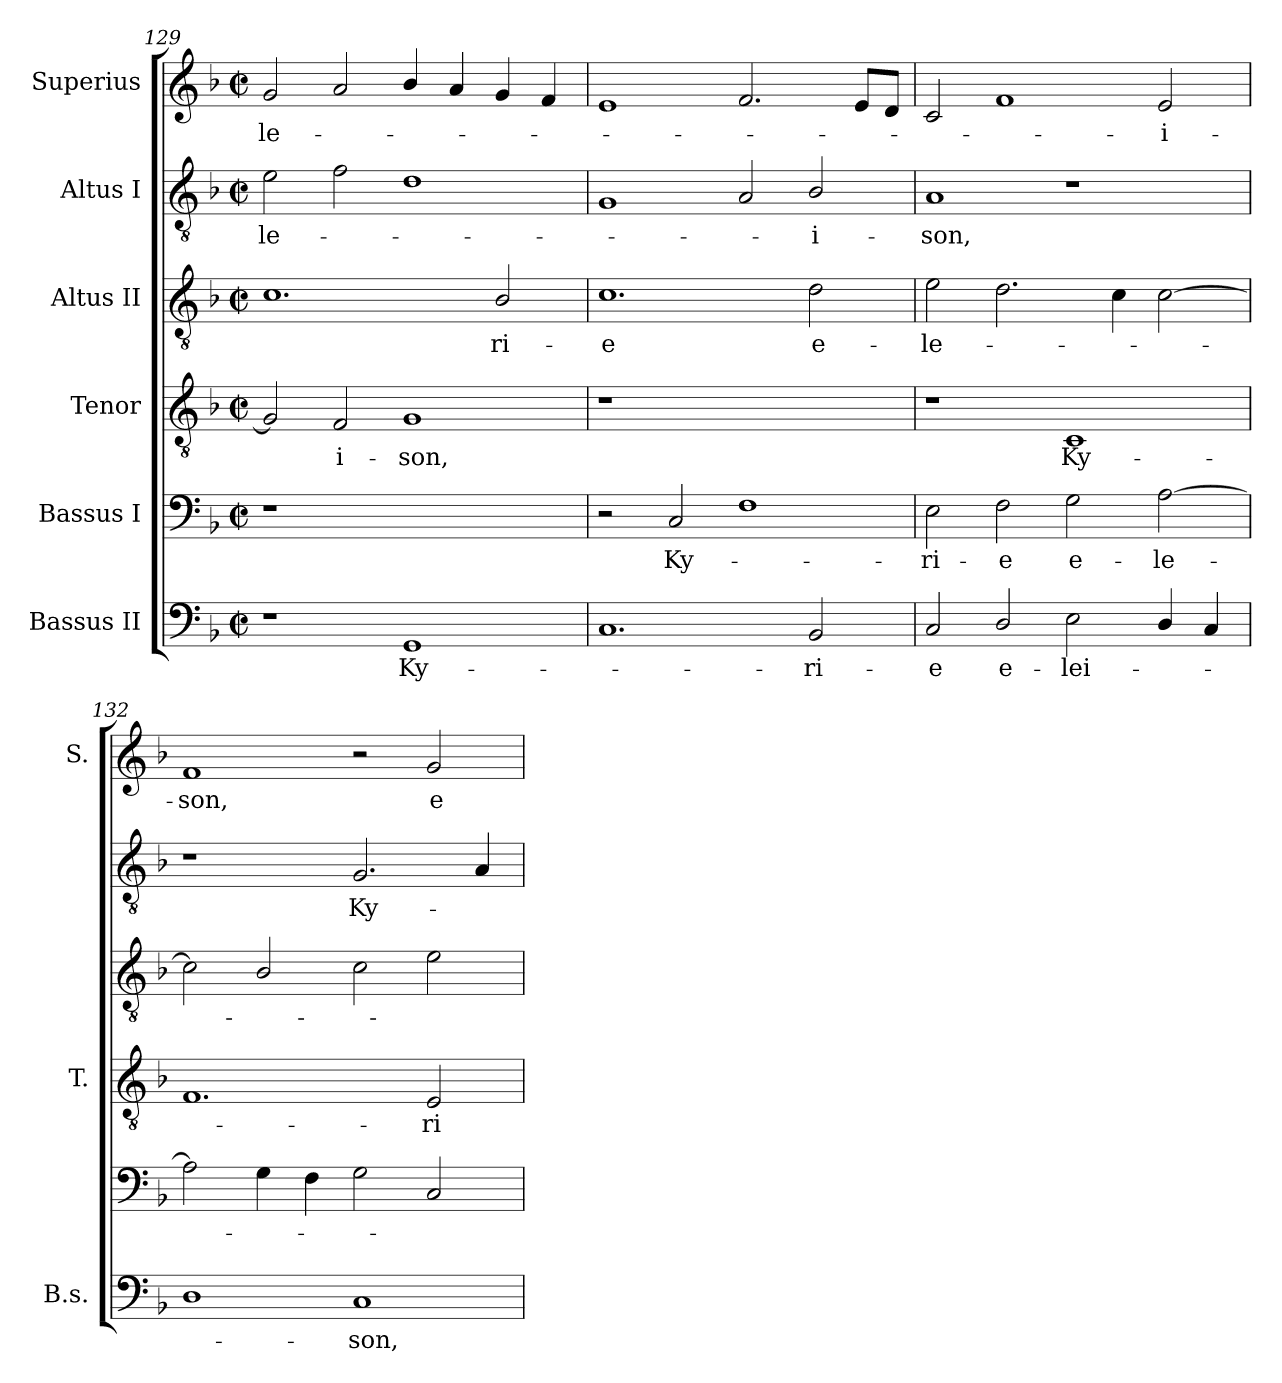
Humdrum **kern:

**kern	**text	**kern	**text	**kern	**text	**kern	**text	**kern	**text	**kern	**text
*part6	*part6	*part5	*part5	*part4	*part4	*part3	*part3	*part2	*part2	*part1	*part1
*staff6	*staff6	*staff5	*staff5	*staff4	*staff4	*staff3	*staff3	*staff2	*staff2	*staff1	*staff1
*I"Bassus II	*	*I"Bassus I	*	*I"Tenor	*	*I"Altus II	*	*I"Altus I	*	*I"Superius	*
*I'B.s.	*	*	*	*I'T.	*	*	*	*	*	*I'S.	*
!!LO:PB:g=z
*clefF4	*	*clefF4	*	*clefGv2	*	*clefGv2	*	*clefGv2	*	*clefG2	*
*	*	*	*	*ITrd7c12	*	*ITrd7c12	*	*ITrd7c12	*	*	*
*k[b-]	*	*k[b-]	*	*k[b-]	*	*k[b-]	*	*k[b-]	*	*k[b-]	*
*F:	*	*F:	*	*F:	*	*F:	*	*F:	*	*F:	*
*M2/2	*	*M2/2	*	*M2/2	*	*M2/2	*	*M2/2	*	*M2/2	*
*met(c|)	*	*met(c|)	*	*met(c|)	*	*met(c|)	*	*met(c|)	*	*met(c|)	*
=129	=129	=129	=129	=129	=129	=129	=129	=129	=129	=129	=129
!	!	!LO:N:vis=1	!	!	!	!	!	!	!	!	!
!	!	!	!	!	!	!	!	!	!LO:LY:b:color=#000000	!	!
!	!	!	!	!	!	!	!	!	!	!	!LO:LY:b:color=#000000
1r	.	1r	.	2GGi/]	.	1.Ci	.	2Ei\	-le-	2gi/	-le-
!	!	!	!	!	!LO:LY:b:color=#000000	!	!	!	!	!	!
.	.	.	.	2FFi/	-i-	.	.	2Fi\	.	2ai/	.
!	!LO:LY:b:color=#000000	!	!	!	!	!	!	!	!	!	!
!	!	!	!	!	!LO:LY:b:color=#000000	!	!	!	!	!	!
1GGi	Ky-	1ryy	.	1GGi	-son,	.	.	1Di	.	4b-i/	.
.	.	.	.	.	.	.	.	.	.	4ai/	.
!	!	!	!	!	!	!	!LO:LY:b:color=#000000	!	!	!	!
.	.	.	.	.	.	2BB-i/	-ri-	.	.	4gi/	.
.	.	.	.	.	.	.	.	.	.	4fi/	.
=130	=130	=130	=130	=130	=130	=130	=130	=130	=130	=130	=130
!	!	!	!	!LO:N:vis=1	!	!	!	!	!	!	!
!	!	!	!	!	!	!	!LO:LY:b:color=#000000	!	!	!	!
1.Ci	.	2r	.	1r	.	1.Ci	-e	1GGi	.	1ei	.
!	!	!	!LO:LY:b:color=#000000	!	!	!	!	!	!	!	!
.	.	2Ci/	Ky-	.	.	.	.	.	.	.	.
.	.	1Fi	.	1ryy	.	.	.	2AAi/	.	2.fi/	.
!	!LO:LY:b:color=#000000	!	!	!	!	!	!	!	!	!	!
!	!	!	!	!	!	!	!LO:LY:b:color=#000000	!	!	!	!
!	!	!	!	!	!	!	!	!	!LO:LY:b:color=#000000	!	!
2BB-i/	-ri-	.	.	.	.	2Di\	e-	2BB-i/	-i-	.	.
.	.	.	.	.	.	.	.	.	.	8ei/L	.
.	.	.	.	.	.	.	.	.	.	8di/J	.
=131	=131	=131	=131	=131	=131	=131	=131	=131	=131	=131	=131
!	!LO:LY:b:color=#000000	!	!	!	!	!	!	!	!	!	!
!	!	!	!LO:LY:b:color=#000000	!	!	!	!	!	!	!	!
!	!	!	!	!	!	!	!LO:LY:b:color=#000000	!	!	!	!
!	!	!	!	!	!	!	!	!	!LO:LY:b:color=#000000	!	!
2Ci/	-e	2Ei\	-ri-	1r	.	2Ei\	-le-	1AAi	-son,	2ci/	.
!	!LO:LY:b:color=#000000	!	!	!	!	!	!	!	!	!	!
!	!	!	!LO:LY:b:color=#000000	!	!	!	!	!	!	!	!
2Di/	e-	2Fi\	-e	.	.	2.Di\	.	.	.	1fi	.
!	!LO:LY:b:color=#000000	!	!	!	!	!	!	!	!	!	!
!	!	!	!LO:LY:b:color=#000000	!	!	!	!	!	!	!	!
!	!	!	!	!	!LO:LY:b:color=#000000	!	!	!	!	!	!
2Ei\	-lei-	2Gi\	e-	1CCi	Ky-	.	.	1r	.	.	.
.	.	.	.	.	.	4Ci\	.	.	.	.	.
!	!	!	!LO:LY:b:color=#000000	!	!	!	!	!	!	!	!
!	!	!	!	!	!	!	!	!	!	!	!LO:LY:b:color=#000000
4Di/	.	[>2Ai\	-le-	.	.	[>2Ci\	.	.	.	2ei/	-i-
4Ci/	.	.	.	.	.	.	.	.	.	.	.
=132	=132	=132	=132	=132	=132	=132	=132	=132	=132	=132	=132
!	!	!	!	!	!	!	!	!	!	!	!LO:LY:b:color=#000000
1Di	.	2Ai\]	.	1.FFi	.	2Ci\]	.	1r	.	1fi	-son,
.	.	4Gi\	.	.	.	2BB-i/	.	.	.	.	.
.	.	4Fi\	.	.	.	.	.	.	.	.	.
!	!LO:LY:b:color=#000000	!	!	!	!	!	!	!	!	!	!
!	!	!	!	!	!	!	!	!	!LO:LY:b:color=#000000	!	!
1Ci	-son,	2Gi\	.	.	.	2Ci\	.	2.GGi/	Ky-	2r	.
!	!	!	!	!	!LO:LY:b:color=#000000	!	!	!	!	!	!
!	!	!	!	!	!	!	!	!	!	!	!LO:LY:b:color=#000000
.	.	2Ci/	.	2EEi/	-ri-	2Ei\	.	.	.	2gi/	e-
.	.	.	.	.	.	.	.	4AAi/	.	.	.
=	=	=	=	=	=	=	=	=	=	=	=
*-	*-	*-	*-	*-	*-	*-	*-	*-	*-	*-	*-
